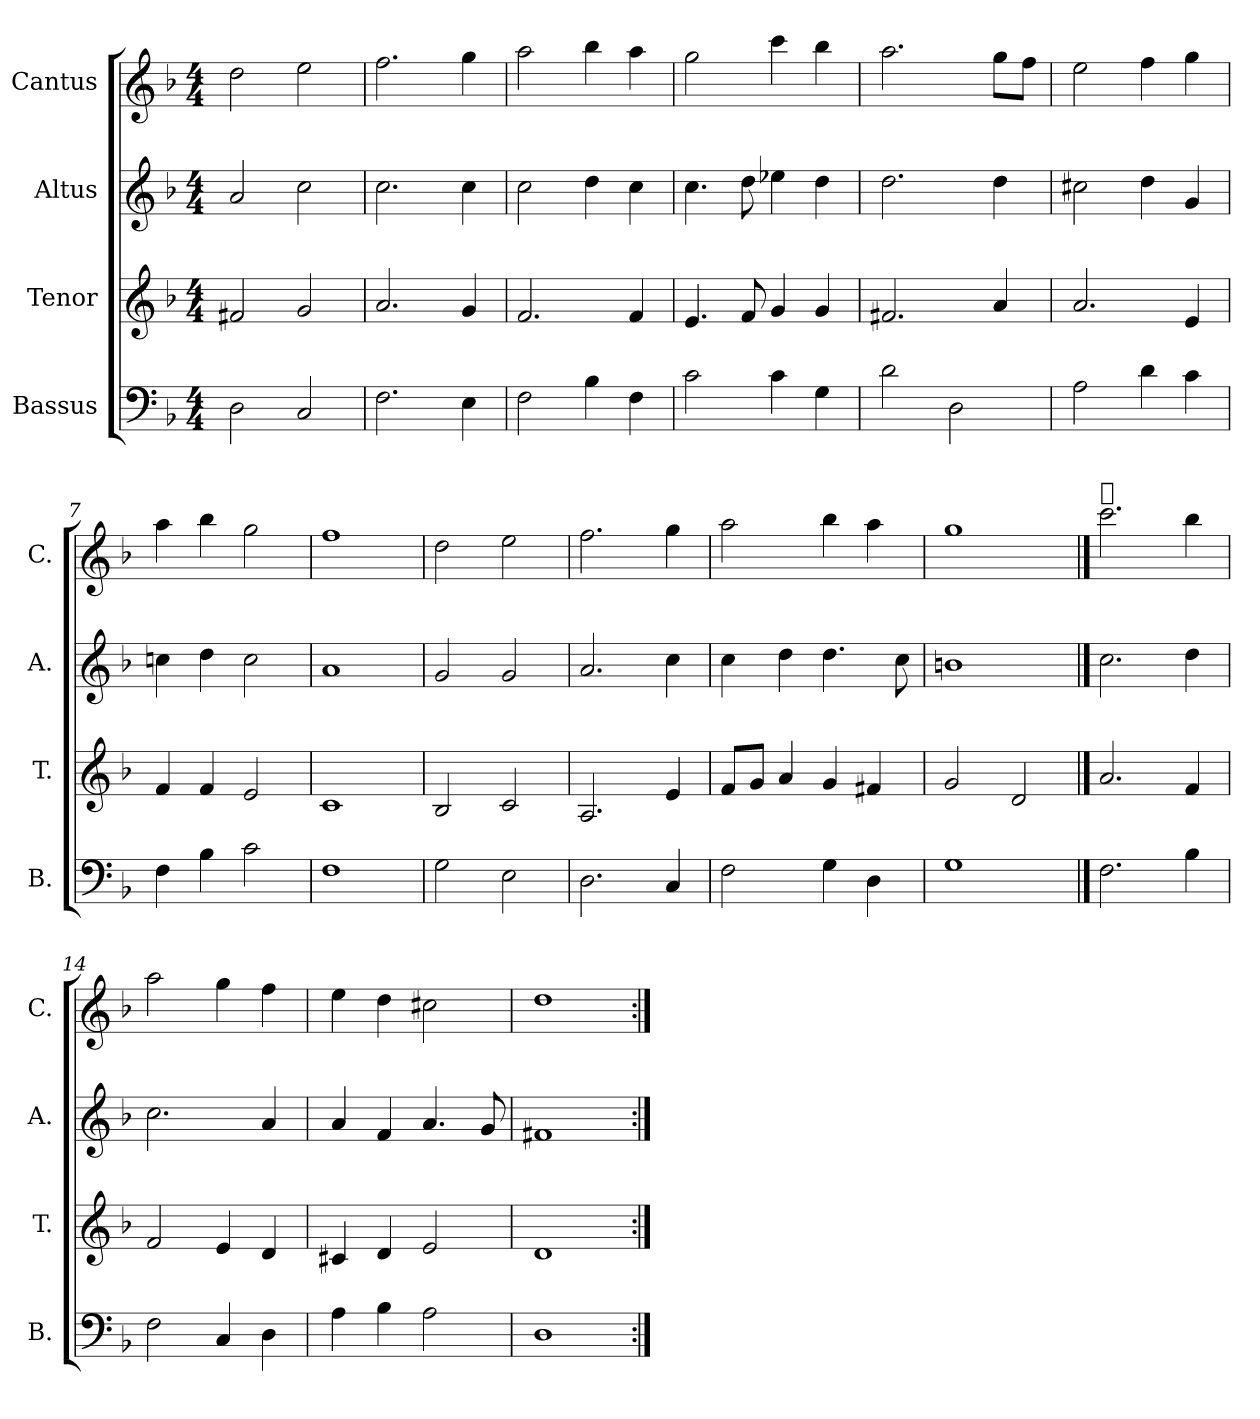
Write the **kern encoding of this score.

**kern	**kern	**kern	**kern
*part4	*part3	*part2	*part1
*staff4	*staff3	*staff2	*staff1
*I"Bassus	*I"Tenor	*I"Altus	*I"Cantus
*I'B.	*I'T.	*I'A.	*I'C.
*clefF4	*clefG2	*clefG2	*clefG2
*k[b-]	*k[b-]	*k[b-]	*k[b-]
*F:	*F:	*F:	*F:
*M4/4	*M4/4	*M4/4	*M4/4
=1	=1	=1	=1
2D\	2f#X/	2a/	2dd\
2C/	2g/	2cc\	2ee\
=2	=2	=2	=2
2.F\	2.a/	2.cc\	2.ff\
4E\	4g/	4cc\	4gg\
=3	=3	=3	=3
2F\	2.f/	2cc\	2aa\
4B-\	.	4dd\	4bb-\
4F\	4f/	4cc\	4aa\
=4	=4	=4	=4
2c\	4.e/	4.cc\	2gg\
.	8f/	8dd\	.
4c\	4g/	4ee-X\	4ccc\
4G\	4g/	4dd\	4bb-\
=5	=5	=5	=5
2d\	2.f#X/	2.dd\	2.aa\
2D\	.	.	.
.	4a/	4dd\	8gg\L
.	.	.	8ff\J
=6	=6	=6	=6
2A\	2.a/	2cc#X\	2ee\
4d\	.	4dd\	4ff\
4c\	4e/	4g/	4gg\
=7	=7	=7	=7
4F\	4f/	4ccn\	4aa\
4B-\	4f/	4dd\	4bb-\
2c\	2e/	2cc\	2gg\
=8	=8	=8	=8
1F	1c	1a	1ff
!!LO:LB:g=z
=9	=9	=9	=9
2G\	2B-/	2g/	2dd\
2E\	2c/	2g/	2ee\
=10	=10	=10	=10
2.D\	2.A/	2.a/	2.ff\
4C/	4e/	4cc\	4gg\
=11	=11	=11	=11
2F\	8f/L	4cc\	2aa\
.	8g/J	.	.
.	4a/	4dd\	.
4G\	4g/	4.dd\	4bb-\
4D\	4f#X/	.	4aa\
.	.	8cc\	.
=12	=12	=12	=12
1G	2g/	1bn	1gg
.	2d/	.	.
==13	==13	==13	==13
!	!	!	!LO:TX:a:t=𝄋
2.F\	2.a/	2.cc\	2.ccc\
4B-\	4f/	4dd\	4bb-\
=14	=14	=14	=14
2F\	2f/	2.cc\	2aa\
4C/	4e/	.	4gg\
4D\	4d/	4a/	4ff\
=15	=15	=15	=15
4A\	4c#X/	4a/	4ee\
4B-\	4d/	4f/	4dd\
2A\	2e/	4.a/	2cc#X\
.	.	8g/	.
=16	=16	=16	=16
1D	1d	1f#X	1dd
=:|!	=:|!	=:|!	=:|!
*-	*-	*-	*-
